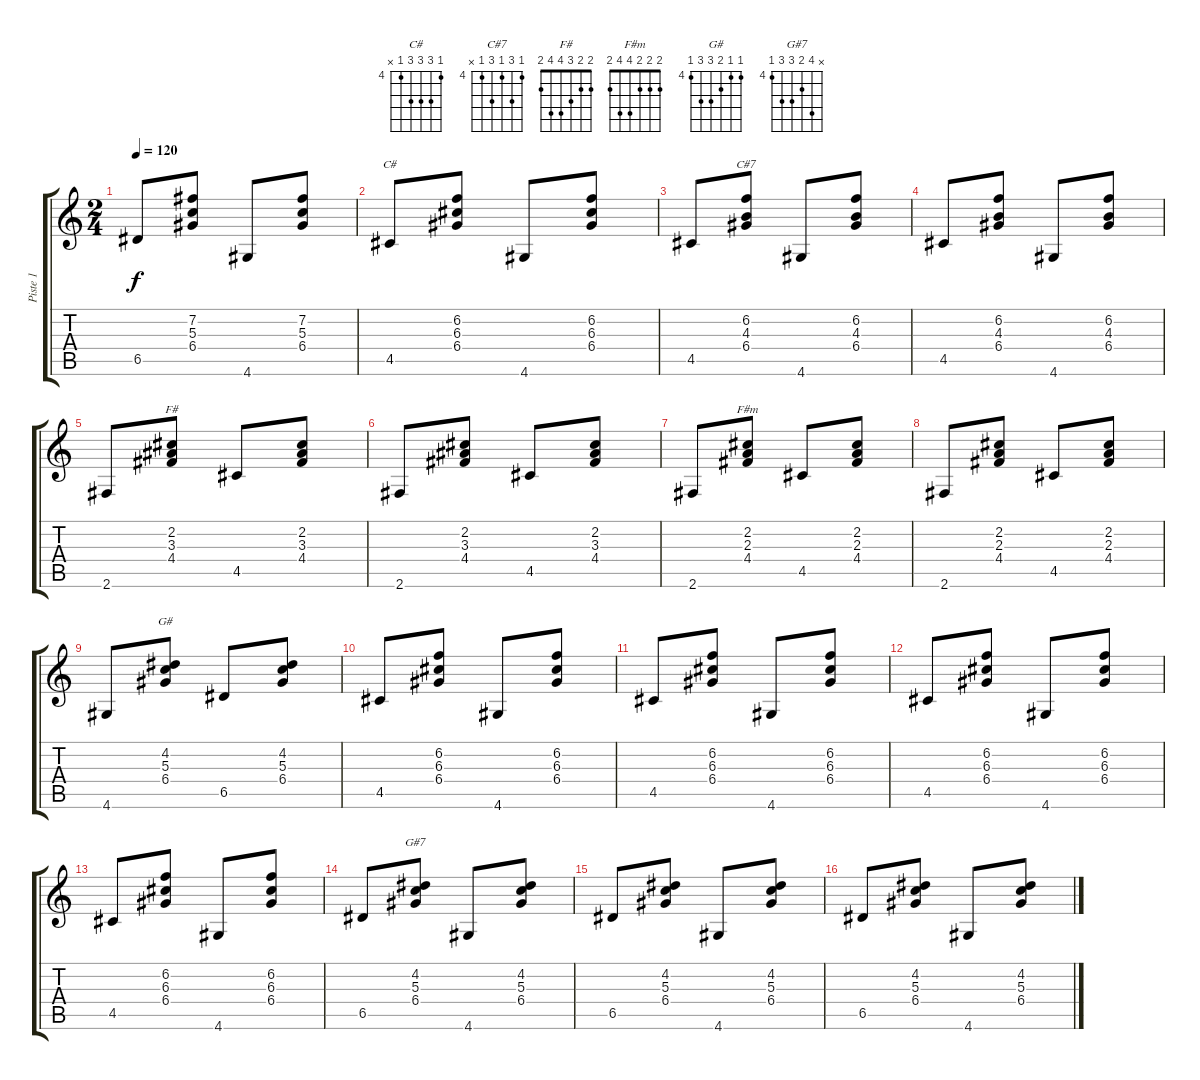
\track ("Piste 1" "Piste 1") {instrument acousticguitarnylon}
\staff {score tabs}
\tuning (E4 B3 G3 D3 A2 E2) {hide}
\chord ("C#" 4 6 6 6 4 x) {firstfret 4}
\chord ("C#7" 4 6 4 6 4 x) {firstfret 4}
\chord ("F#" 2 2 3 4 4 2)
\chord ("F#m" 2 2 2 4 4 2)
\chord ("G#" 4 4 5 6 6 4) {firstfret 4}
\chord ("G#7" x 7 5 6 6 4) {firstfret 4}
\ts (2 4)
\tempo 120
\clef g2
\ks c
6.5.8{dy f} (7.2 5.3 6.4).8 4.6.8 (7.2 5.3 6.4).8 |
4.5.8{ch "C#"} (6.2 6.3 6.4).8 4.6.8 (6.2 6.3 6.4).8 |
4.5.8 (6.2 4.3 6.4).8{ch "C#7"} 4.6.8 (6.2 4.3 6.4).8 |
4.5.8 (6.2 4.3 6.4).8 4.6.8 (6.2 4.3 6.4).8 |
2.6.8 (2.2 3.3 4.4).8{ch "F#"} 4.5.8 (2.2 3.3 4.4).8 |
2.6.8 (2.2 3.3 4.4).8 4.5.8 (2.2 3.3 4.4).8 |
2.6.8 (2.2 2.3 4.4).8{ch "F#m"} 4.5.8 (2.2 2.3 4.4).8 |
2.6.8 (2.2 2.3 4.4).8 4.5.8 (2.2 2.3 4.4).8 |
4.6.8 (4.2 5.3 6.4).8{ch "G#"} 6.5.8 (4.2 5.3 6.4).8 |
4.5.8 (6.2 6.3 6.4).8 4.6.8 (6.2 6.3 6.4).8 |
4.5.8 (6.2 6.3 6.4).8 4.6.8 (6.2 6.3 6.4).8 |
4.5.8 (6.2 6.3 6.4).8 4.6.8 (6.2 6.3 6.4).8 |
4.5.8 (6.2 6.3 6.4).8 4.6.8 (6.2 6.3 6.4).8 |
6.5.8 (4.2 5.3 6.4).8{ch "G#7"} 4.6.8 (4.2 5.3 6.4).8 |
6.5.8 (4.2 5.3 6.4).8 4.6.8 (4.2 5.3 6.4).8 |
6.5.8 (4.2 5.3 6.4).8 4.6.8 (4.2 5.3 6.4).8
